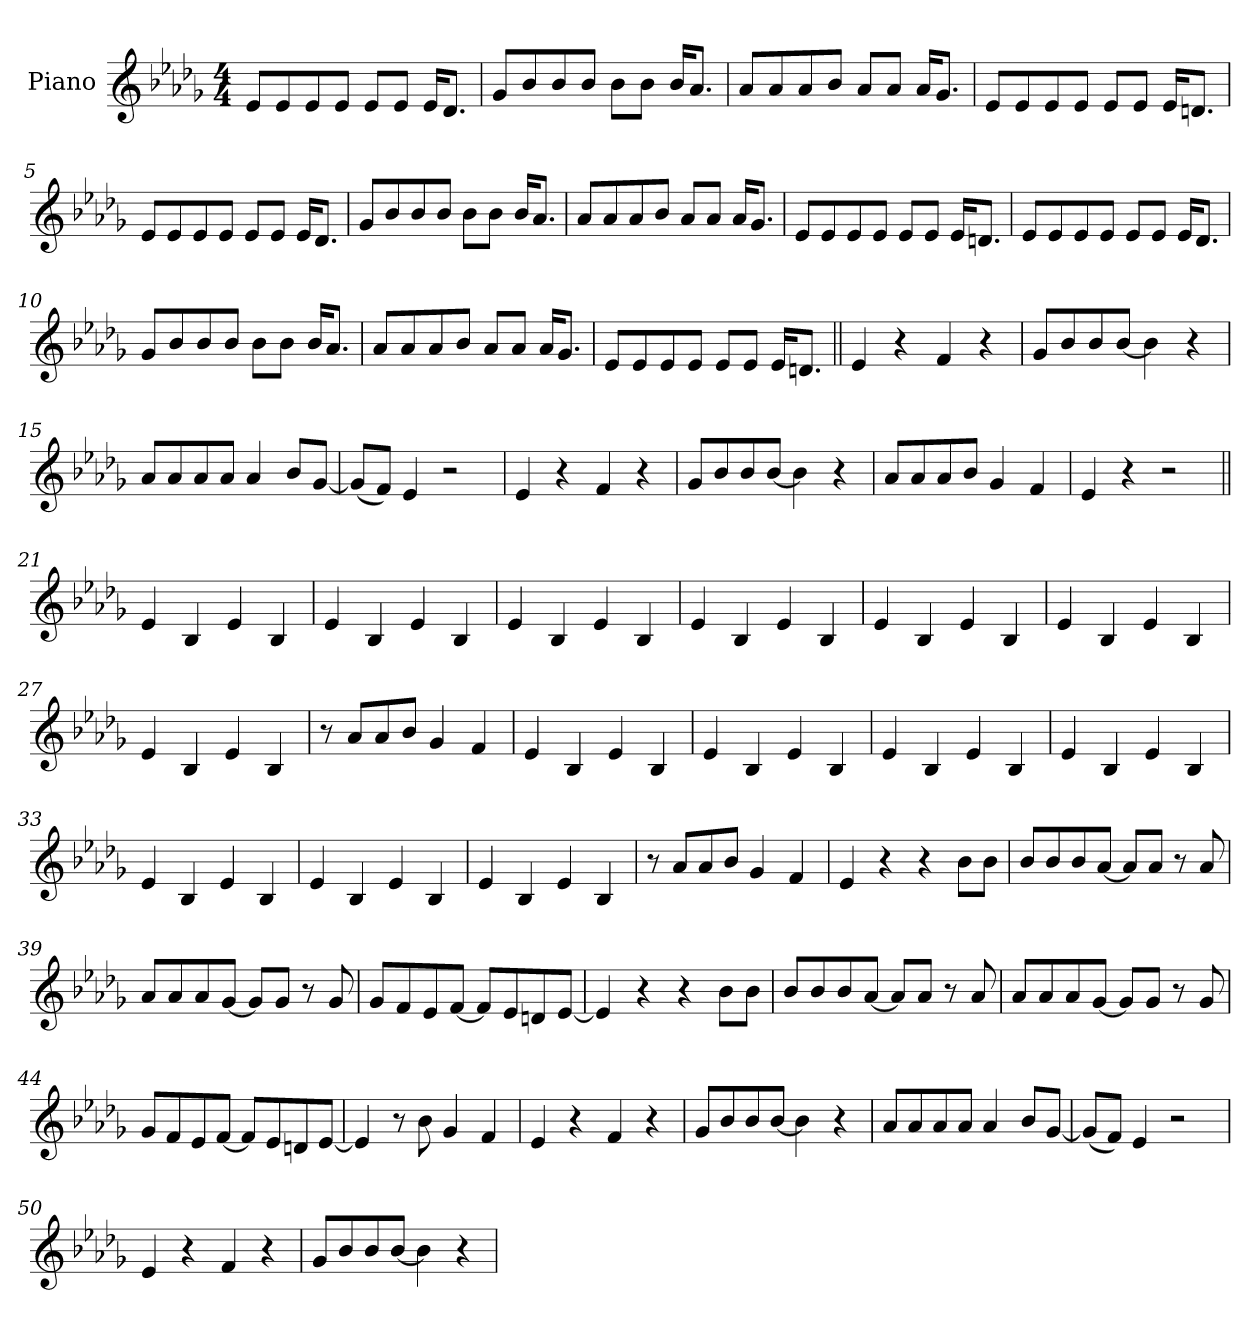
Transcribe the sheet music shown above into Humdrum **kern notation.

**kern
*part1
*staff1
*I"Piano
*I'Pno.
*clefG2
*k[b-e-a-d-g-]
*M4/4
*MM140
=1
8e-!L
8e-!
8e-!
8e-!J
8e-!L
8e-!J
16e-!KL
8.d-!J
=2
8g-!L
8b-!
8b-!
8b-!J
8b-!L
8b-!J
16b-!KL
8.a-!J
=3
8a-!L
8a-!
8a-!
8b-!J
8a-!L
8a-!J
16a-!KL
8.g-!J
=4
8e-!L
8e-!
8e-!
8e-!J
8e-!L
8e-!J
16e-!KL
8.dn!J
=5
8e-!L
8e-!
8e-!
8e-!J
8e-!L
8e-!J
16e-!KL
8.d-!J
=6
8g-!L
8b-!
8b-!
8b-!J
8b-!L
8b-!J
16b-!KL
8.a-!J
=7
8a-!L
8a-!
8a-!
8b-!J
8a-!L
8a-!J
16a-!KL
8.g-!J
=8
8e-!L
8e-!
8e-!
8e-!J
8e-!L
8e-!J
16e-!KL
8.dn!J
=9
8e-!L
8e-!
8e-!
8e-!J
8e-!L
8e-!J
16e-!KL
8.d-!J
=10
8g-!L
8b-!
8b-!
8b-!J
8b-!L
8b-!J
16b-!KL
8.a-!J
=11
8a-!L
8a-!
8a-!
8b-!J
8a-!L
8a-!J
16a-!KL
8.g-!J
=12
8e-!L
8e-!
8e-!
8e-!J
8e-!L
8e-!J
16e-!KL
8.dn!J
=13||
4e-
4r
4f
4r
=14
8g-L
8b-
8b-
[8b-J
4b-]
4r
=15
8a-L
8a-
8a-
8a-J
4a-
8b-L
[8g-J
=16
(<8g-L]
8fJ)
4e-
2r
=17
4e-
4r
4f
4r
=18
8g-L
8b-
8b-
[8b-J
4b-]
4r
=19
8a-L
8a-
8a-
8b-J
4g-
4f
=20
4e-
4r
2r
=21||
4e-!
4B-!
4e-!
4B-!
=22
4e-!
4B-!
4e-!
4B-!
=23
4e-!
4B-!
4e-!
4B-!
=24
4e-!
4B-!
4e-!
4B-!
=25
4e-!
4B-!
4e-!
4B-!
=26
4e-!
4B-!
4e-!
4B-!
=27
4e-!
4B-!
4e-!
4B-!
=28
8r
8a-L
8a-
8b-J
4g-
4f
=29
4e-
4B-!
4e-!
4B-!
=30
4e-!
4B-!
4e-!
4B-!
=31
4e-!
4B-!
4e-!
4B-!
=32
4e-!
4B-!
4e-!
4B-!
=33
4e-!
4B-!
4e-!
4B-!
=34
4e-!
4B-!
4e-!
4B-!
=35
4e-!
4B-!
4e-!
4B-!
=36
8r
8a-L
8a-
8b-J
4g-
4f
=37
4e-
4r
4r
8b-L
8b-J
=38
8b-L
8b-
8b-
[8a-J
8a-L]
8a-J
8r
8a-
=39
8a-L
8a-
8a-
[8g-J
8g-L]
8g-J
8r
8g-
=40
8g-L
8f
8e-
[8fJ
8fL]
8e-
8dn
[8e-J
=41
4e-]
4r
4r
8b-L
8b-J
=42
8b-L
8b-
8b-
[8a-J
8a-L]
8a-J
8r
8a-
=43
8a-L
8a-
8a-
[8g-J
8g-L]
8g-J
8r
8g-
=44
8g-L
8f
8e-
[8fJ
8fL]
8e-
8dn
[8e-J
=45
4e-]
8r
8b-
4g-
4f
=46
4e-
4r
4f
4r
=47
8g-L
8b-
8b-
[8b-J
4b-]
4r
=48
8a-L
8a-
8a-
8a-J
4a-
8b-L
[8g-J
=49
(<8g-L]
8fJ)
4e-
2r
=50
4e-
4r
4f
4r
=51
8g-L
8b-
8b-
[8b-J
4b-]
4r
=
*-
